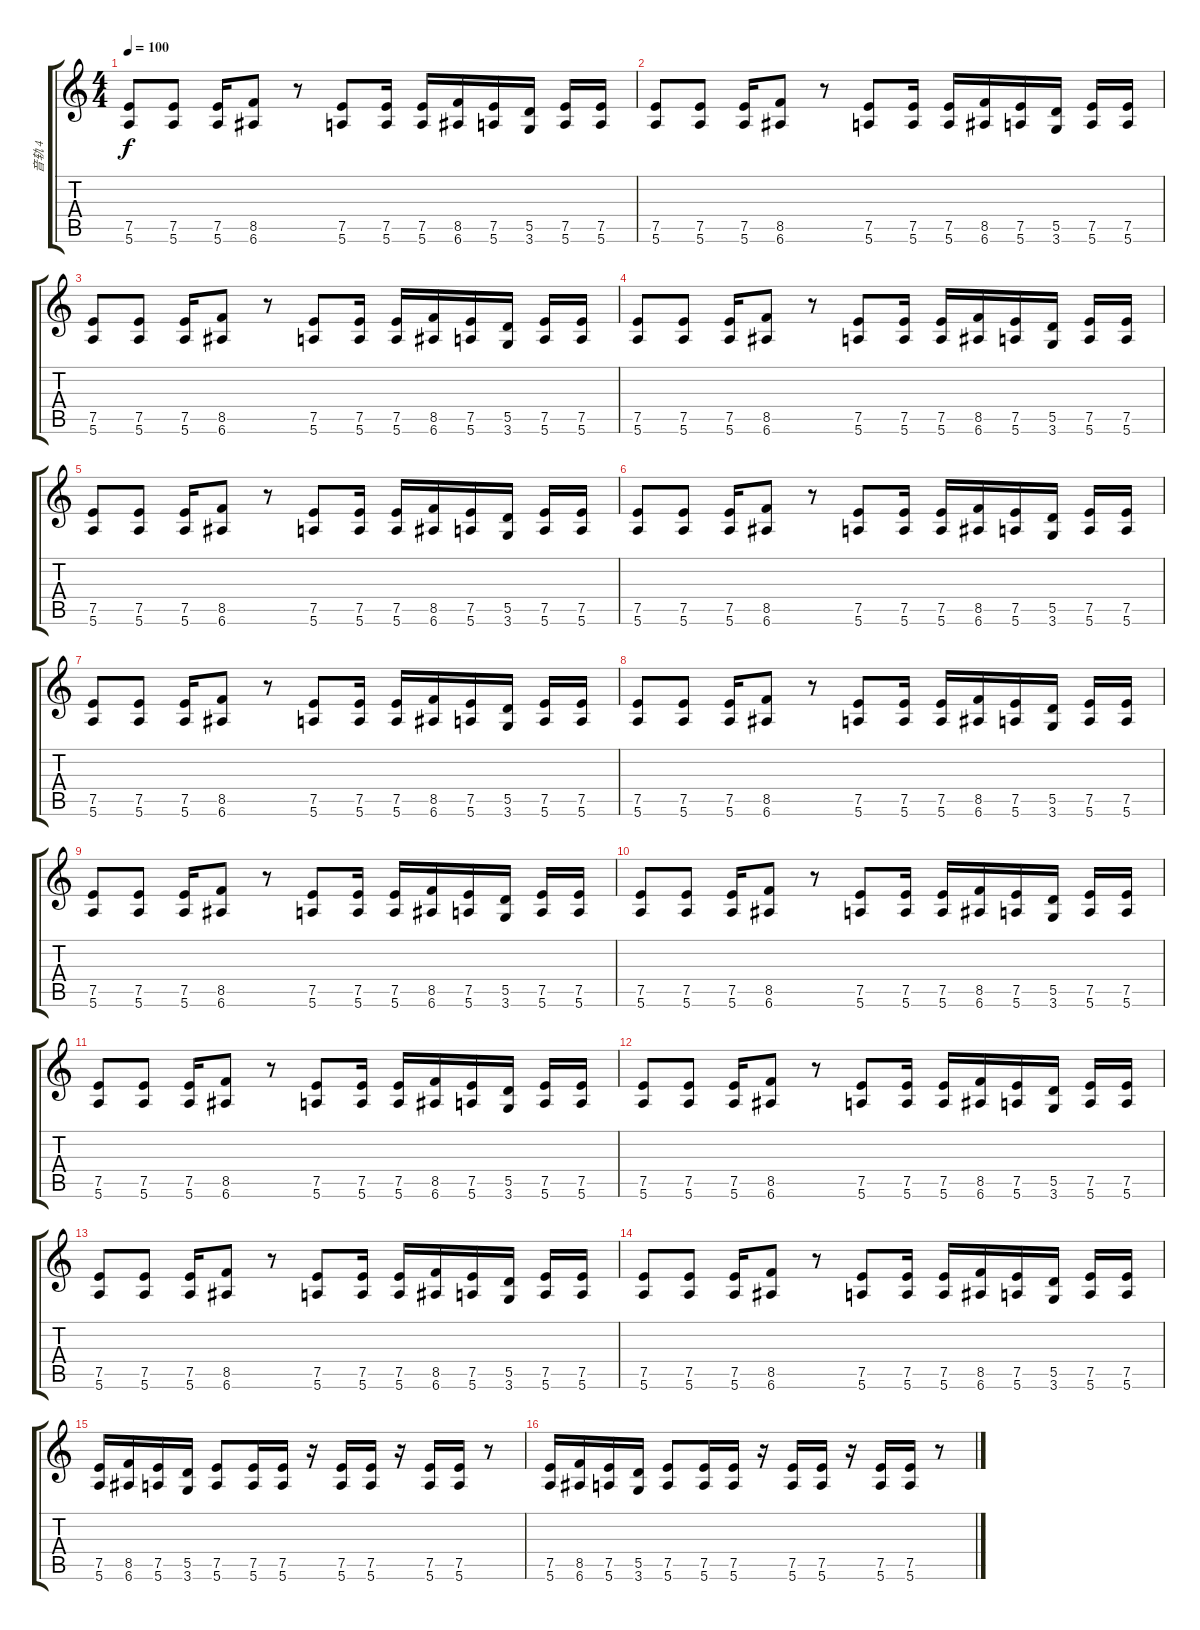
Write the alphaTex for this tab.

\track ("音轨 4" "音轨 4") {instrument overdrivenguitar}
\staff {score tabs}
\tuning (E4 B3 G3 D3 A2 E2) {hide}
\ts (4 4)
\tempo 100
\clef g2
\ks c
(7.5 5.6).8{dy f} (7.5 5.6).8 (7.5 5.6).16 (8.5 6.6).8 r.8 (7.5 5.6).8 (7.5 5.6).16 (7.5 5.6).16 (8.5 6.6).16 (7.5 5.6).16 (5.5 3.6).16 (7.5 5.6).16 (7.5 5.6).16 |
(7.5 5.6).8 (7.5 5.6).8 (7.5 5.6).16 (8.5 6.6).8 r.8 (7.5 5.6).8 (7.5 5.6).16 (7.5 5.6).16 (8.5 6.6).16 (7.5 5.6).16 (5.5 3.6).16 (7.5 5.6).16 (7.5 5.6).16 |
(7.5 5.6).8 (7.5 5.6).8 (7.5 5.6).16 (8.5 6.6).8 r.8 (7.5 5.6).8 (7.5 5.6).16 (7.5 5.6).16 (8.5 6.6).16 (7.5 5.6).16 (5.5 3.6).16 (7.5 5.6).16 (7.5 5.6).16 |
(7.5 5.6).8 (7.5 5.6).8 (7.5 5.6).16 (8.5 6.6).8 r.8 (7.5 5.6).8 (7.5 5.6).16 (7.5 5.6).16 (8.5 6.6).16 (7.5 5.6).16 (5.5 3.6).16 (7.5 5.6).16 (7.5 5.6).16 |
(7.5 5.6).8 (7.5 5.6).8 (7.5 5.6).16 (8.5 6.6).8 r.8 (7.5 5.6).8 (7.5 5.6).16 (7.5 5.6).16 (8.5 6.6).16 (7.5 5.6).16 (5.5 3.6).16 (7.5 5.6).16 (7.5 5.6).16 |
(7.5 5.6).8 (7.5 5.6).8 (7.5 5.6).16 (8.5 6.6).8 r.8 (7.5 5.6).8 (7.5 5.6).16 (7.5 5.6).16 (8.5 6.6).16 (7.5 5.6).16 (5.5 3.6).16 (7.5 5.6).16 (7.5 5.6).16 |
(7.5 5.6).8 (7.5 5.6).8 (7.5 5.6).16 (8.5 6.6).8 r.8 (7.5 5.6).8 (7.5 5.6).16 (7.5 5.6).16 (8.5 6.6).16 (7.5 5.6).16 (5.5 3.6).16 (7.5 5.6).16 (7.5 5.6).16 |
(7.5 5.6).8 (7.5 5.6).8 (7.5 5.6).16 (8.5 6.6).8 r.8 (7.5 5.6).8 (7.5 5.6).16 (7.5 5.6).16 (8.5 6.6).16 (7.5 5.6).16 (5.5 3.6).16 (7.5 5.6).16 (7.5 5.6).16 |
(7.5 5.6).8 (7.5 5.6).8 (7.5 5.6).16 (8.5 6.6).8 r.8 (7.5 5.6).8 (7.5 5.6).16 (7.5 5.6).16 (8.5 6.6).16 (7.5 5.6).16 (5.5 3.6).16 (7.5 5.6).16 (7.5 5.6).16 |
(7.5 5.6).8 (7.5 5.6).8 (7.5 5.6).16 (8.5 6.6).8 r.8 (7.5 5.6).8 (7.5 5.6).16 (7.5 5.6).16 (8.5 6.6).16 (7.5 5.6).16 (5.5 3.6).16 (7.5 5.6).16 (7.5 5.6).16 |
(7.5 5.6).8 (7.5 5.6).8 (7.5 5.6).16 (8.5 6.6).8 r.8 (7.5 5.6).8 (7.5 5.6).16 (7.5 5.6).16 (8.5 6.6).16 (7.5 5.6).16 (5.5 3.6).16 (7.5 5.6).16 (7.5 5.6).16 |
(7.5 5.6).8 (7.5 5.6).8 (7.5 5.6).16 (8.5 6.6).8 r.8 (7.5 5.6).8 (7.5 5.6).16 (7.5 5.6).16 (8.5 6.6).16 (7.5 5.6).16 (5.5 3.6).16 (7.5 5.6).16 (7.5 5.6).16 |
(7.5 5.6).8 (7.5 5.6).8 (7.5 5.6).16 (8.5 6.6).8 r.8 (7.5 5.6).8 (7.5 5.6).16 (7.5 5.6).16 (8.5 6.6).16 (7.5 5.6).16 (5.5 3.6).16 (7.5 5.6).16 (7.5 5.6).16 |
(7.5 5.6).8 (7.5 5.6).8 (7.5 5.6).16 (8.5 6.6).8 r.8 (7.5 5.6).8 (7.5 5.6).16 (7.5 5.6).16 (8.5 6.6).16 (7.5 5.6).16 (5.5 3.6).16 (7.5 5.6).16 (7.5 5.6).16 |
(7.5 5.6).16 (8.5 6.6).16 (7.5 5.6).16 (5.5 3.6).16 (7.5 5.6).8 (7.5 5.6).16 (7.5 5.6).16 r.16 (7.5 5.6).16 (7.5 5.6).16 r.16 (7.5 5.6).16 (7.5 5.6).16 r.8 |
(7.5 5.6).16 (8.5 6.6).16 (7.5 5.6).16 (5.5 3.6).16 (7.5 5.6).8 (7.5 5.6).16 (7.5 5.6).16 r.16 (7.5 5.6).16 (7.5 5.6).16 r.16 (7.5 5.6).16 (7.5 5.6).16 r.8
